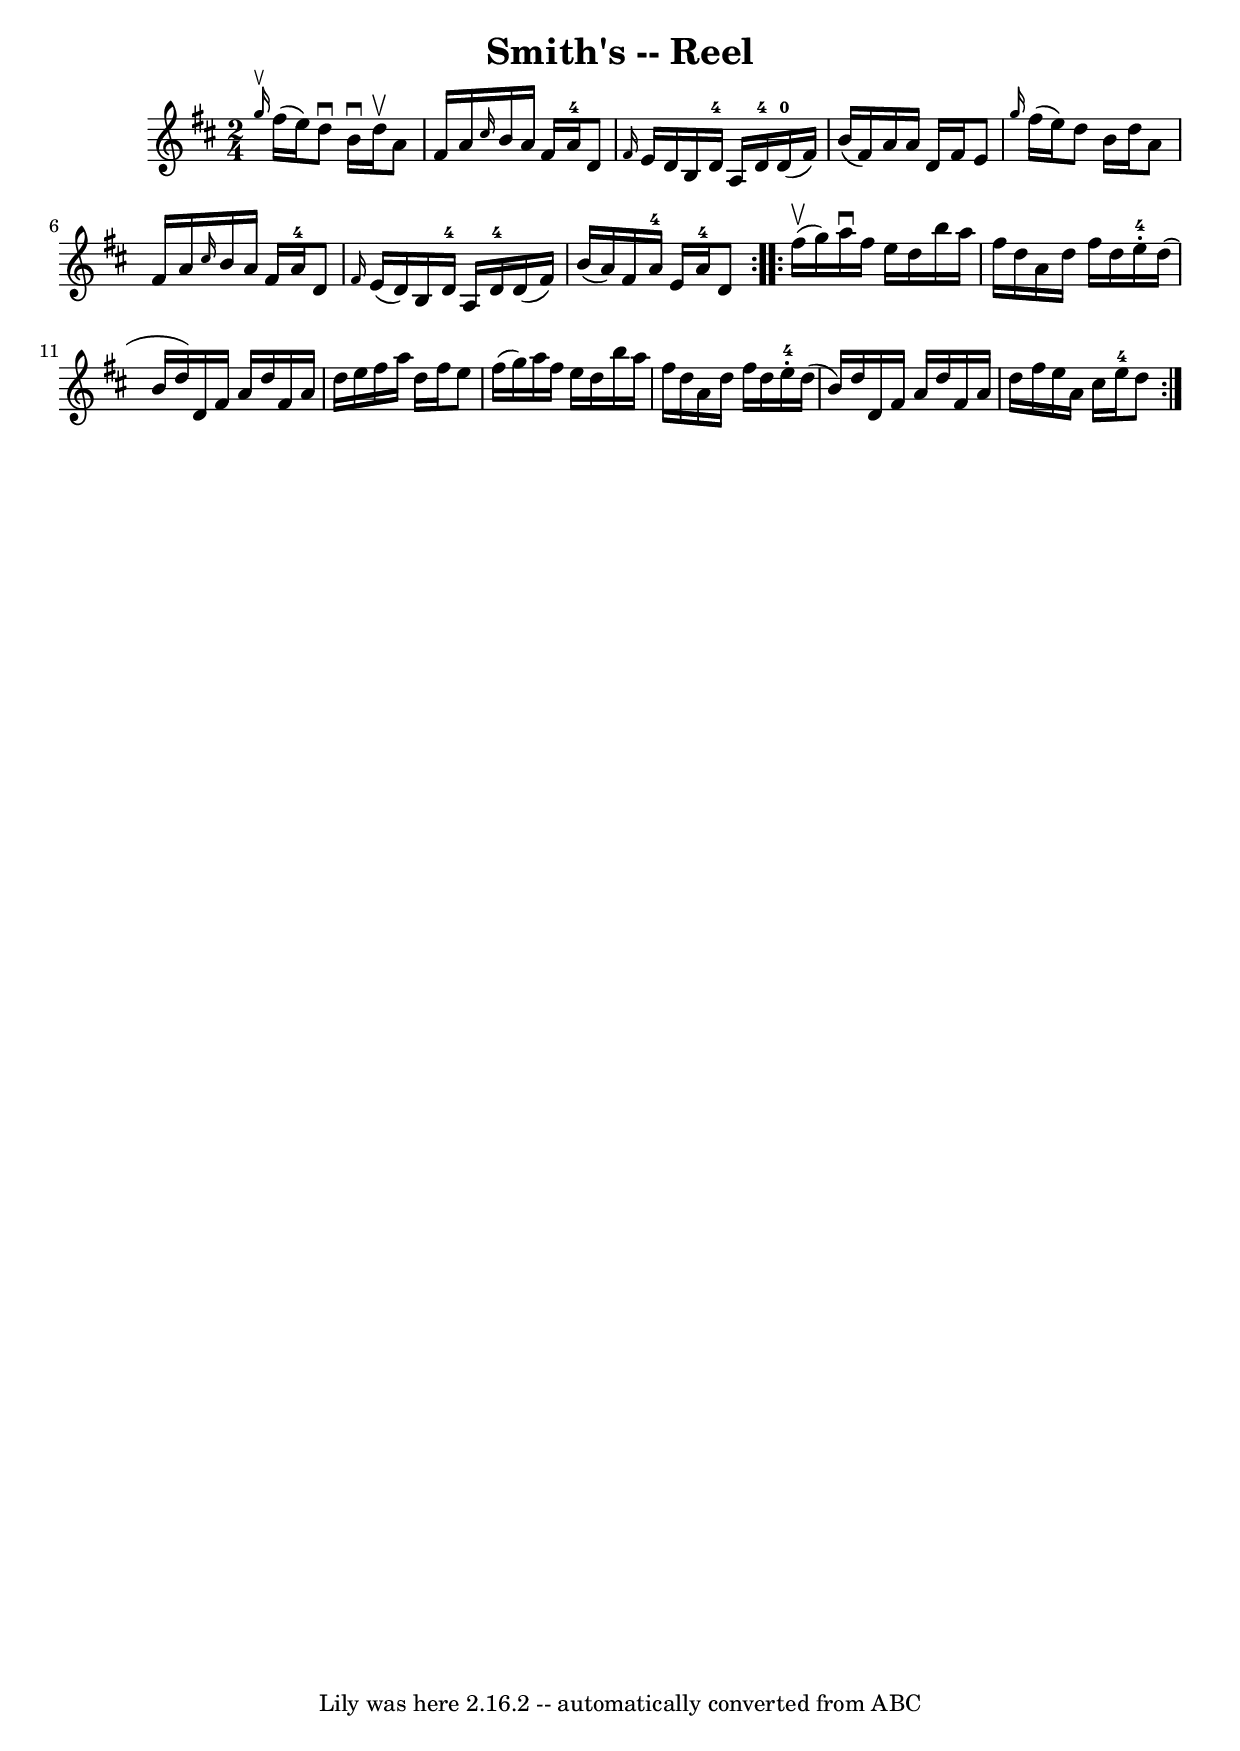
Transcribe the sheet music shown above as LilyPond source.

\version "2.16.2"
\include "Mammoth.ily"
\header {
  %% book = "Ryan's Mammoth Collection"
  crossRefNumber = "1"
  footnotes = "\\\\AKA Kitty's Wedding Hornpipe\\\\350"
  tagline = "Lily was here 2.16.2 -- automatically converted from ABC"
  title = "Smith's -- Reel"

}
voicedefault =  {



  \repeat volta 2 {

    \time 2/4 
    \key d \major
    \grace { g''16^\upbow 
	   } fis''16 (e''16) 
    |
    d''8^\downbow b'16^\downbow d''16^\upbow a'8 fis'16    
    a'16    |
    \grace { cis''16  
	   } b'16 a'16 fis'16 a'16-4   
    d'8  \grace { fis'16  
		} e'16 d'16    |
    b16 d'16-4 a16  
    d'16-4 d'16-0(fis'16) b'16 (fis'16)   |
    
    a'16 a'16 d'16 fis'16 e'8  \grace { g''16  
				      } fis''16 (e''16 
    )   |
    d''8 b'16 d''16 a'8 fis'16 a'16    |
    
    \grace { cis''16  
	   } b'16 a'16 fis'16 a'16-4 d'8  \grace {    
	     fis'16  
	   } e'16 (d'16)   |
    b16 d'16-4 a16 d'16-4  
    d'16 (fis'16) b'16 (a'16)   |
    fis'16 a'16-4   
    e'16 a'16-4 d'8  
  }     
  \repeat volta 2 {
    fis''16^\upbow(g''16) 
    |
    a''16^\downbow fis''16 e''16 d''16 b''16 a''16    
    fis''16 d''16    |
    a'16 d''16 fis''16 d''16 e''16 -4-. d''16 (b'16 d''16)   |
    d'16 fis'16 a'16    
    d''16 fis'16 a'16 d''16 e''16    |
    fis''16 a''16    
    d''16 fis''16 e''8 fis''16 (g''16)   |
    a''16    
    fis''16 e''16 d''16 b''16 a''16 fis''16 d''16    |
    
    a'16 d''16 fis''16 d''16 e''16-4-. d''16 (b'16)   
    d''16    |
    d'16 fis'16 a'16 d''16 fis'16 a'16 d''16  
    fis''16    |
    e''16 a'16 cis''16 e''16-4 d''8    
  }   

}

\score{
  <<

    \context Staff="default"
    {
      \voicedefault 
      
    }

  >>
  \layout {
    
  }
  \midi {
  }

}
